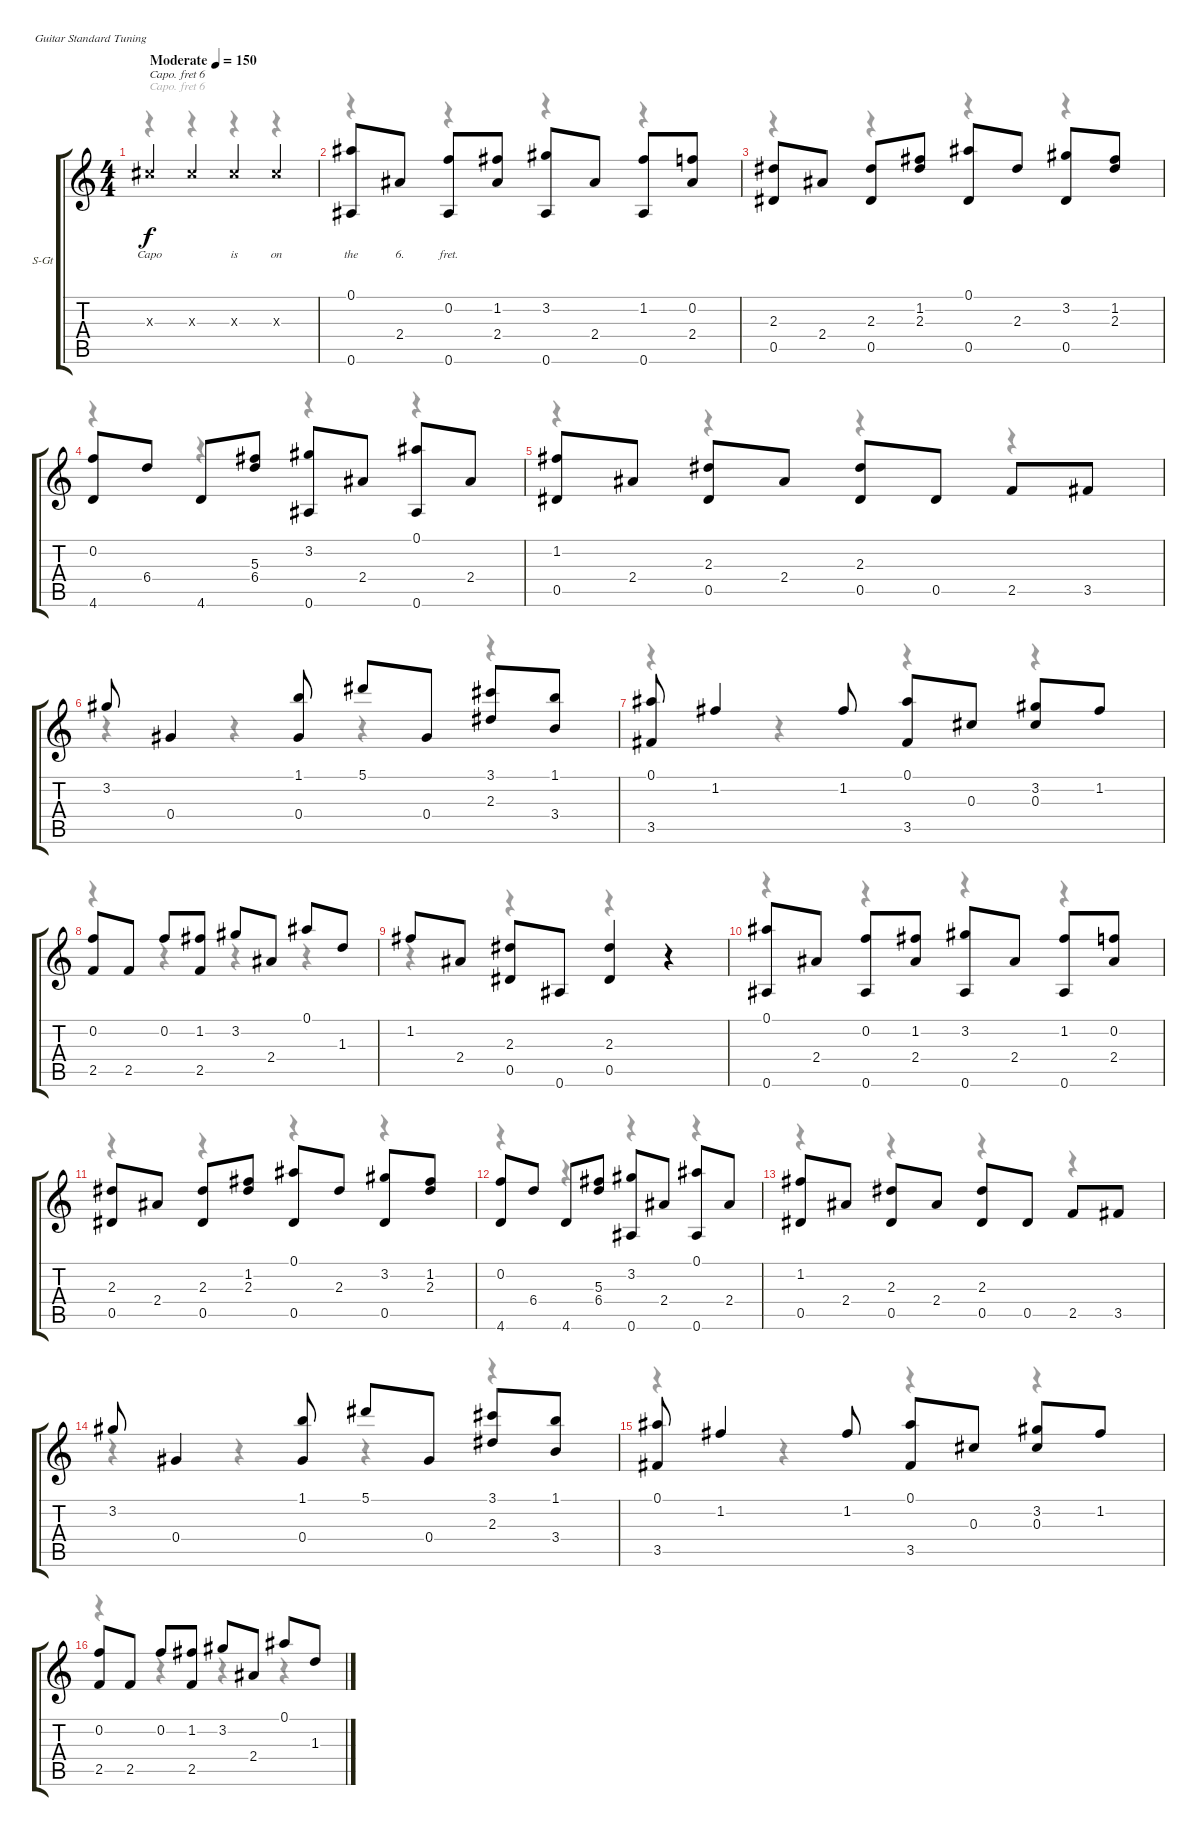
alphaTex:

\bracketExtendMode groupsimilarinstruments
\firstSystemTrackNameOrientation horizontal
\otherSystemsTrackNameOrientation horizontal
\track ("Track 1" "S-Gt") {instrument acousticguitarsteel}
\staff {score tabs}
\capo 6
\tuning (E4 B3 G3 D3 A2 E2)
\voice
\ts (4 4)
\beaming (8 2 2 2 2)
\tempo (150 "Moderate")
\clef g2
\ks c
0.3{x}.4{lyrics (0 "Capo") lyrics (1 "") lyrics (2 "") lyrics (3 "") lyrics (4 "") dy f instrument acousticguitarsteel} 0.3{x}.4{lyrics (0 " ") lyrics (1 "") lyrics (2 "") lyrics (3 "") lyrics (4 "")} 0.3{x}.4{lyrics (0 "is") lyrics (1 "") lyrics (2 "") lyrics (3 "") lyrics (4 "")} 0.3{x}.4{lyrics (0 "on") lyrics (1 "") lyrics (2 "") lyrics (3 "") lyrics (4 "")} |
(0.1 0.6).8{lyrics (0 "the") lyrics (1 "") lyrics (2 "") lyrics (3 "") lyrics (4 "")} 2.4.8{lyrics (0 "6.") lyrics (1 "") lyrics (2 "") lyrics (3 "") lyrics (4 "")} (0.2 0.6).8{lyrics (0 "fret.") lyrics (1 "") lyrics (2 "") lyrics (3 "") lyrics (4 "")} (1.2 2.4).8 (3.2 0.6).8 2.4.8 (1.2 0.6).8 (0.2 2.4).8 |
(2.3 0.5).8 2.4.8 (2.3 0.5).8 (1.2 2.3).8 (0.1 0.5).8 2.3.8 (3.2 0.5).8 (1.2 2.3).8 |
(0.2 4.6).8 6.4.8 4.6.8 (5.3 6.4).8 (3.2 0.6).8 2.4.8 (0.1 0.6).8 2.4.8 |
(1.2 0.5).8 2.4.8 (2.3 0.5).8 2.4.8 (2.3 0.5).8 0.5.8 2.5.8 3.5.8 |
3.2.8 0.4.4 (1.1 0.4).8 5.1.8 0.4.8 (3.1 2.3).8 (1.1 3.4).8 |
(0.1 3.5).8 1.2.4 1.2.8 (0.1 3.5).8 0.3.8 (3.2 0.3).8 1.2.8 |
(0.2 2.5).8 2.5.8 0.2.8 (1.2 2.5).8 3.2.8 2.4.8 0.1.8 1.3.8 |
1.2.8 2.4.8 (2.3 0.5).8 0.6.8 (2.3 0.5).4 r.4 |
(0.1 0.6).8 2.4.8 (0.2 0.6).8 (1.2 2.4).8 (3.2 0.6).8 2.4.8 (1.2 0.6).8 (0.2 2.4).8 |
(2.3 0.5).8 2.4.8 (2.3 0.5).8 (1.2 2.3).8 (0.1 0.5).8 2.3.8 (3.2 0.5).8 (1.2 2.3).8 |
(0.2 4.6).8 6.4.8 4.6.8 (5.3 6.4).8 (3.2 0.6).8 2.4.8 (0.1 0.6).8 2.4.8 |
(1.2 0.5).8 2.4.8 (2.3 0.5).8 2.4.8 (2.3 0.5).8 0.5.8 2.5.8 3.5.8 |
3.2.8 0.4.4 (1.1 0.4).8 5.1.8 0.4.8 (3.1 2.3).8 (1.1 3.4).8 |
(0.1 3.5).8 1.2.4 1.2.8 (0.1 3.5).8 0.3.8 (3.2 0.3).8 1.2.8 |
(0.2 2.5).8 2.5.8 0.2.8 (1.2 2.5).8 3.2.8 2.4.8 0.1.8 1.3.8
\voice
\clef g2
\ottava regular
\simile none
\ks c
r.4{dy f} r.4 r.4 r.4 |
r.4 r.4 r.4 r.4 |
r.4 r.4 r.4 r.4 |
r.4 r.4 r.4 r.4 |
r.4 r.4 r.4 r.4 |
r.4 r.4 r.4 r.4 |
r.4 r.4 r.4 r.4 |
r.4 r.4 r.4 r.4 |
r.4 r.4 r.4 r.4 |
r.4 r.4 r.4 r.4 |
r.4 r.4 r.4 r.4 |
r.4 r.4 r.4 r.4 |
r.4 r.4 r.4 r.4 |
r.4 r.4 r.4 r.4 |
r.4 r.4 r.4 r.4 |
r.4 r.4 r.4 r.4
